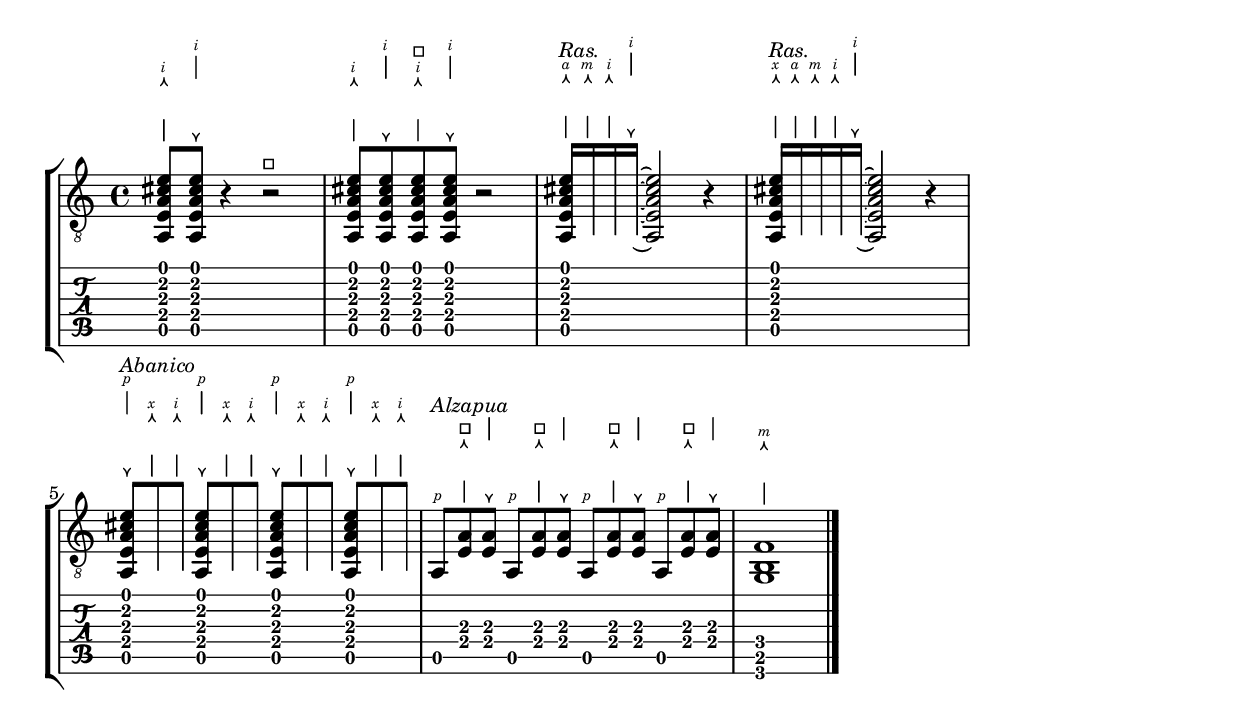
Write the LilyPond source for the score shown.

%% http://lsr.dsi.unimi.it/LSR/Item?id=409
%% see also http://lilypond.org/doc/v2.18/Documentation/snippets/fretted-strings#fretted-strings-flamenco-notation

%% Updated/modified by P.P.Schneider on Feb. 2014

%%%%%%%  Cut here ----- Start 'flamenco.ly'

% Text indicators : 
abanico = ^\markup\small { \italic Abanico }
rasgueado = ^\markup\small { \italic Ras. }
alzapua = ^\markup\small { \italic Alzapua }

% Finger stroke symbols :
strokeUp = 
\markup\column {
  \fontsize #2 \arrow-head #Y #UP ##f
  \vspace # -.3
  \override #'(thickness . 1.3)
  \draw-line #'(0 . 2) 
}

strokeDown = 
\markup\column {
  \override #'(thickness . 1.3)
  \draw-line #'(0 . 2.1) 
  \vspace # -1
  \fontsize #2 \arrow-head #Y #DOWN ##f
}

% Golpe symbol :
golpe = \markup {
  \filled-box #'(0 . 1) #'(0 . 1) #0
  \hspace #-1.6
  \with-color #white
  \filled-box #'(0.15 . 0.85) #'(0.15 . 0.85) #0
} 

% Strokes, fingers and golpe command :
RHp = \rightHandFinger #1 
RHi = \rightHandFinger #2
RHm = \rightHandFinger #3
RHa = \rightHandFinger #4
RHx = \rightHandFinger #5
RHu = \rightHandFinger \strokeUp 
RHd = \rightHandFinger \strokeDown
RHg = \rightHandFinger \golpe

% Just handy :)
tupletOff = {
  \once \override TupletNumber.stencil = ##f
  \once \override TupletBracket.stencil = ##f
}

tupletsOff = {
  \override TupletNumber.stencil = ##f
  \override TupletBracket.bracket-visibility = #'if-no-beam
}

tupletsOn = {
  \override TupletBracket.bracket-visibility = #'default
  \revert TupletNumber.stencil
}

headsOff = {
  \override TabNoteHead.transparent = ##t
  \override NoteHead.transparent = ##t
  \override NoteHead.no-ledgers = ##t
}

headsOn = {
  \override TabNoteHead.transparent = ##f
  \override NoteHead.transparent = ##f
  \override NoteHead.no-ledgers = ##f
}

%%%%%%%  Cut here ----- End 'flamenco.ly'
%%%%%%%%%%%%%%%%%%%%%%%%%%%%%%%%%%%%%%%%%

\paper { 
  system-system-spacing #'basic-distance = #18
  indent = 0
}

part = \relative c' {
  \set strokeFingerOrientations = #'(up)
  \override StrokeFinger.add-stem-support = ##t
  <a, e' a cis e\RHu\RHi>8
  <a e' a cis e\RHd\RHi>8
  r4
  r2^\markup\golpe
  <a e' a cis e\RHu\RHi>8
  <a e' a cis e\RHd\RHi>8
  <a e' a cis e\RHu\RHi\RHg>8
  <a e' a cis e\RHd\RHi>8
  r2
  <a e' a cis e\RHu\RHa>16\rasgueado
  \headsOff
  <a e' a cis e\RHu\RHm>
  <a e' a cis e\RHu\RHi>
  <a e' a cis e\RHd\RHi>~
  \headsOn
  <a e' a cis e>2
  r4
  \tupletOff
  \tuplet 5/4 {
    <a e' a cis e\RHu\RHx>16\rasgueado
    \headsOff
    <a e' a cis e\RHu\RHa>
    <a e' a cis e\RHu\RHm>
    <a e' a cis e\RHu\RHi>
    <a e' a cis e\RHd\RHi>~
    \headsOn
  }
  <a e' a cis e>2
  r4
  \tupletsOff
  \tuplet 3/2 {
    <a e' a cis e\RHd\RHp>8\abanico
    \headsOff
    <a e' a cis e\RHu\RHx>
    <a e' a cis e\RHu\RHi>
    \headsOn
  }
  \tuplet 3/2 {
    <a e' a cis e\RHd\RHp>8
    \headsOff
    <a e' a cis e\RHu\RHx>
    <a e' a cis e\RHu\RHi>
    \headsOn
  }
  \tuplet 3/2 {
    <a e' a cis e\RHd\RHp>8
    \headsOff
    <a e' a cis e\RHu\RHx>
    <a e' a cis e\RHu\RHi>
    \headsOn
  }
  \tuplet 3/2 {
    <a e' a cis e\RHd\RHp>8
    \headsOff
    <a e' a cis e\RHu\RHx>
    <a e' a cis e\RHu\RHi>
    \headsOn
  }
  \tupletsOff
  \override Beam.positions = #'(2 . 2)
  \tuplet 3/2 {
    a8\RHp\alzapua
    <e' a\RHu\RHg>
    <e a\RHd>
  }
  \tuplet 3/2 {
    a,8\RHp
    <e' a\RHu\RHg>
    <e a\RHd>
  }
  \tuplet 3/2 {
    a,8\RHp
    <e' a\RHu\RHg>
    <e a\RHd>
  }
  \tuplet 3/2 {
    a,8\RHp
    <e' a\RHu\RHg>
    <e a\RHd>
  }
  \tupletsOn
  <g, b f'\RHu\RHm>1
  \bar "|."
}

\score {
  \new StaffGroup <<
    \context Staff = "part" <<
      \clef "G_8"
      {
        \part
      }
    >>
    \context TabStaff {
      \part
    }
  >>
  \layout {
    ragged-right = ##t
  }
}
